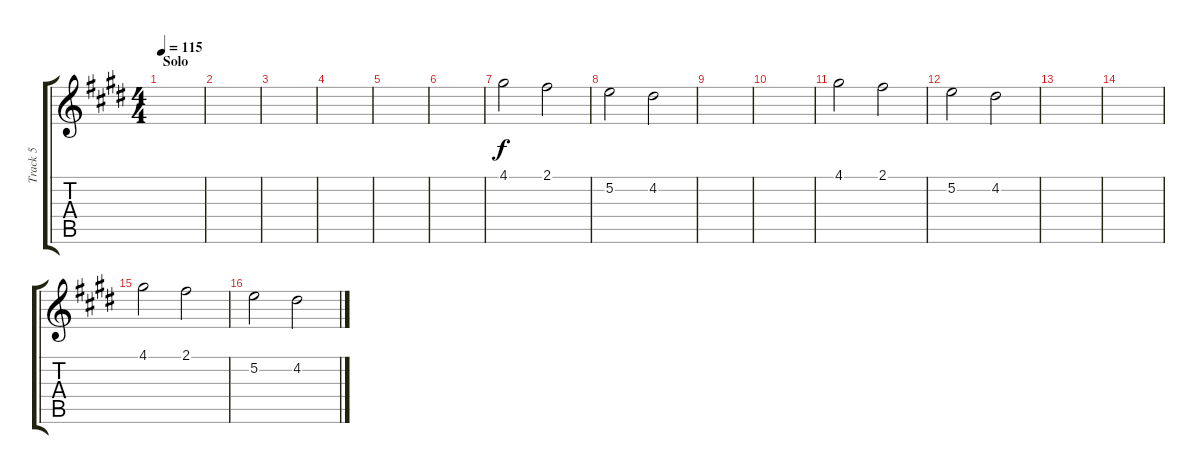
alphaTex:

\track ("Track 5" "Track 5") {instrument acousticguitarnylon}
\staff {score tabs}
\tuning (E4 B3 G3 D3 A2 E2) {hide}
\ts (4 4)
\section ("" "Solo")
\tempo 115
\clef g2
\ks e
|
|
|
|
|
|
4.1.2 2.1.2 |
5.2.2 4.2.2 |
|
|
4.1.2 2.1.2 |
5.2.2 4.2.2 |
|
|
4.1.2 2.1.2 |
5.2.2 4.2.2
